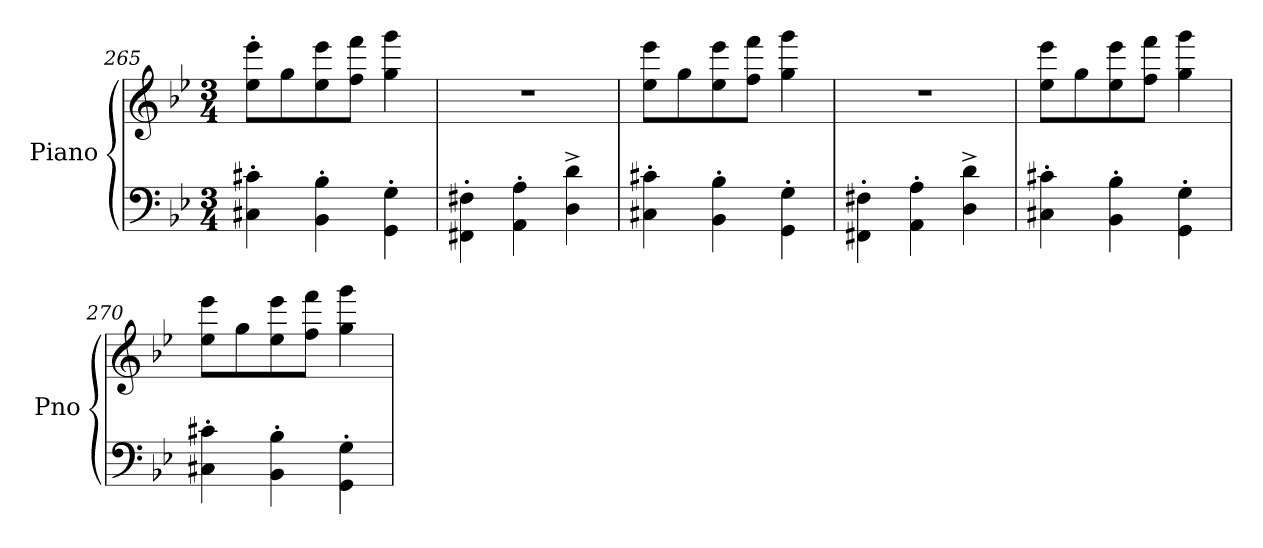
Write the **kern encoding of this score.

**kern	**kern
*part1	*part1
*staff2	*staff1
*I"Piano	*
*I'Pno	*
*clefF4	*clefG2
*k[b-e-]	*k[b-e-]
*B-:	*B-:
*M3/4	*M3/4
=265	=265
4C#X\'> 4c#X\'>	8ee-\'> 8eee-\'>L
.	8gg\
4BB-\'> 4B-\'>	8ee-\ 8eee-\
.	8ff\ 8fff\J
4GG\'> 4G\'>	4gg\ 4ggg\
!!LO:LB:g=z
=266	=266
4FF#X\'> 4F#X\'>	2.r
4AA\'> 4A\'>	.
4D\^< 4d\^<	.
=267	=267
4C#X\'> 4c#X\'>	8ee-\ 8eee-\L
.	8gg\
4BB-\'> 4B-\'>	8ee-\ 8eee-\
.	8ff\ 8fff\J
4GG\'> 4G\'>	4gg\ 4ggg\
=268	=268
4FF#X\'> 4F#X\'>	2.r
4AA\'> 4A\'>	.
4D\^< 4d\^<	.
=269	=269
4C#X\'> 4c#X\'>	8ee-\ 8eee-\L
.	8gg\
4BB-\'> 4B-\'>	8ee-\ 8eee-\
.	8ff\ 8fff\J
4GG\'> 4G\'>	4gg\ 4ggg\
=270	=270
4C#X\'> 4c#X\'>	8ee-\ 8eee-\L
.	8gg\
4BB-\'> 4B-\'>	8ee-\ 8eee-\
.	8ff\ 8fff\J
4GG\'> 4G\'>	4gg\ 4ggg\
=	=
*-	*-
